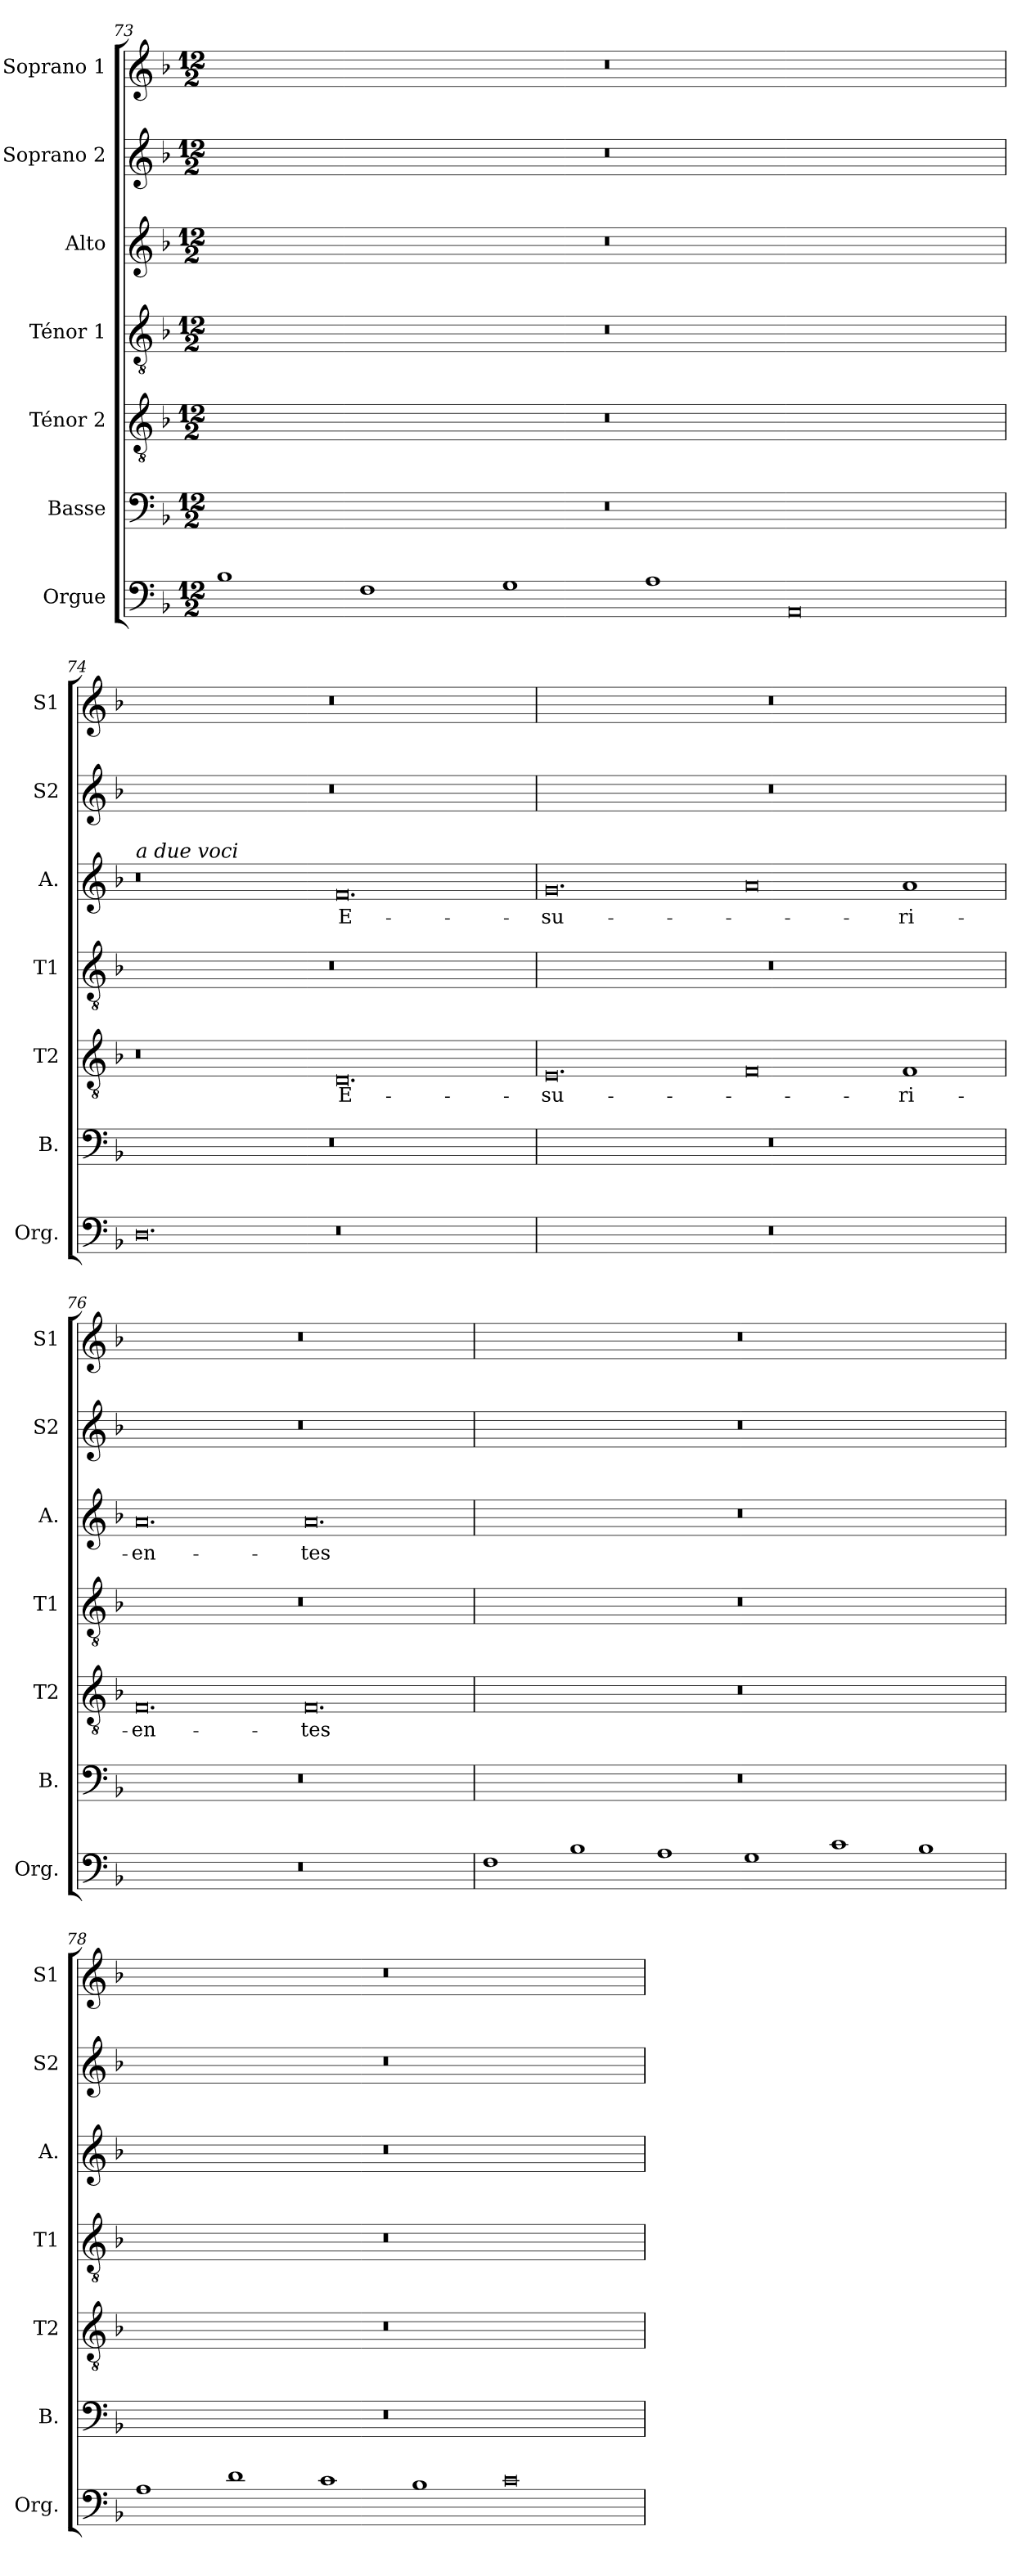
**kern	**kern	**kern	**text	**kern	**kern	**text	**kern	**kern
*part7	*part6	*part5	*part5	*part4	*part3	*part3	*part2	*part1
*staff7	*staff6	*staff5	*staff5	*staff4	*staff3	*staff3	*staff2	*staff1
*I"Orgue	*I"Basse	*I"Ténor 2	*	*I"Ténor 1	*I"Alto	*	*I"Soprano 2	*I"Soprano 1
*I'Org.	*I'B.	*I'T2	*	*I'T1	*I'A.	*	*I'S2	*I'S1
*clefF4	*clefF4	*clefGv2	*	*clefGv2	*clefG2	*	*clefG2	*clefG2
*k[b-]	*k[b-]	*k[b-]	*	*k[b-]	*k[b-]	*	*k[b-]	*k[b-]
*M12/2	*M12/2	*M12/2	*	*M12/2	*M12/2	*	*M12/2	*M12/2
=73	=73	=73	=73	=73	=73	=73	=73	=73
1B-	00.r	00.r	.	00.r	00.r	.	00.r	00.r
1F	.	.	.	.	.	.	.	.
1G	.	.	.	.	.	.	.	.
1A	.	.	.	.	.	.	.	.
0AA	.	.	.	.	.	.	.	.
=74	=74	=74	=74	=74	=74	=74	=74	=74
!	!	!	!	!	!LO:TX:a:i:t=a due voci	!	!	!
0.D	00.r	0.r	.	00.r	0.r	.	00.r	00.r
!	!	!	!LO:LY:b	!	!	!LO:LY:b	!	!
0.r	.	0.D	E-	.	0.f	E-	.	.
=75	=75	=75	=75	=75	=75	=75	=75	=75
!	!	!	!LO:LY:b	!	!	!LO:LY:b	!	!
00.r	00.r	0.E	-su-	00.r	0.g	-su-	00.r	00.r
.	.	0F	.	.	0a	.	.	.
!	!	!	!LO:LY:b	!	!	!LO:LY:b	!	!
.	.	1F	-ri-	.	1a	-ri-	.	.
=76	=76	=76	=76	=76	=76	=76	=76	=76
!	!	!	!LO:LY:b	!	!	!LO:LY:b	!	!
00.r	00.r	0.F	-en-	00.r	0.a	-en-	00.r	00.r
!	!	!	!LO:LY:b	!	!	!LO:LY:b	!	!
.	.	0.F	-tes	.	0.a	-tes	.	.
=77	=77	=77	=77	=77	=77	=77	=77	=77
1F	00.r	00.r	.	00.r	00.r	.	00.r	00.r
1B-	.	.	.	.	.	.	.	.
1A	.	.	.	.	.	.	.	.
1G	.	.	.	.	.	.	.	.
1c	.	.	.	.	.	.	.	.
1B-	.	.	.	.	.	.	.	.
=78	=78	=78	=78	=78	=78	=78	=78	=78
1A	00.r	00.r	.	00.r	00.r	.	00.r	00.r
1d	.	.	.	.	.	.	.	.
1c	.	.	.	.	.	.	.	.
1B-	.	.	.	.	.	.	.	.
0c	.	.	.	.	.	.	.	.
=	=	=	=	=	=	=	=	=
*-	*-	*-	*-	*-	*-	*-	*-	*-
